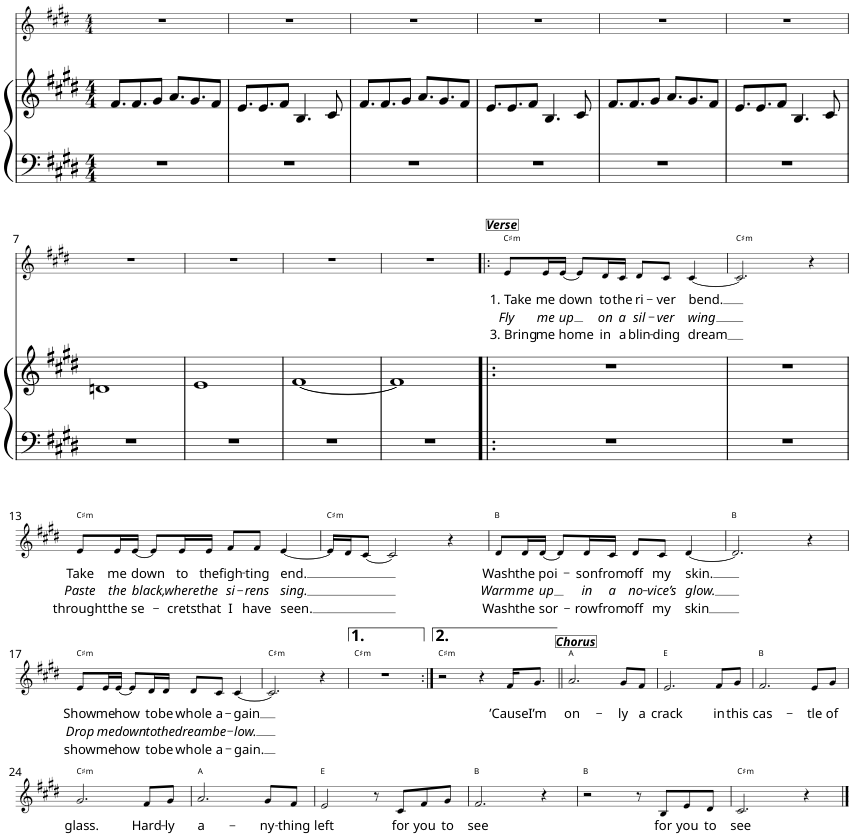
**kern	**kern	**kern	**text	**text	**text	**harte
*part2	*part2	*part1	*part1	*part1	*part1	*part1
*staff3	*staff2	*staff1	*staff1	*staff1	*staff1	*
*I"Piano	*	*I"Voice	*	*	*	*
*I'Pno	*	*	*	*	*	*
*	*	*stria5	*	*	*	*
*clefF4	*clefG2	*clefG2	*	*	*	*
*k[f#c#g#d#]	*k[f#c#g#d#]	*k[f#c#g#d#]	*	*	*	*
*M4/4	*M4/4	*M4/4	*	*	*	*
=1	=1	=1	=1	=1	=1	=1
1r	8.f#/L	1r	.	.	.	.
.	8.f#/	.	.	.	.	.
.	8g#/J	.	.	.	.	.
.	8.a/L	.	.	.	.	.
.	8.g#/	.	.	.	.	.
.	8f#/J	.	.	.	.	.
=2	=2	=2	=2	=2	=2	=2
1r	8.e/L	1r	.	.	.	.
.	8.e/	.	.	.	.	.
.	8f#/J	.	.	.	.	.
.	4.B/	.	.	.	.	.
.	8c#/	.	.	.	.	.
=3	=3	=3	=3	=3	=3	=3
1r	8.f#/L	1r	.	.	.	.
.	8.f#/	.	.	.	.	.
.	8g#/J	.	.	.	.	.
.	8.a/L	.	.	.	.	.
.	8.g#/	.	.	.	.	.
.	8f#/J	.	.	.	.	.
=4	=4	=4	=4	=4	=4	=4
1r	8.e/L	1r	.	.	.	.
.	8.e/	.	.	.	.	.
.	8f#/J	.	.	.	.	.
.	4.B/	.	.	.	.	.
.	8c#/	.	.	.	.	.
=5	=5	=5	=5	=5	=5	=5
1r	8.f#/L	1r	.	.	.	.
.	8.f#/	.	.	.	.	.
.	8g#/J	.	.	.	.	.
.	8.a/L	.	.	.	.	.
.	8.g#/	.	.	.	.	.
.	8f#/J	.	.	.	.	.
=6	=6	=6	=6	=6	=6	=6
1r	8.e/L	1r	.	.	.	.
.	8.e/	.	.	.	.	.
.	8f#/J	.	.	.	.	.
.	4.B/	.	.	.	.	.
.	8c#/	.	.	.	.	.
!!LO:LB:g=z
=7	=7	=7	=7	=7	=7	=7
1r	1dn	1r	.	.	.	.
=8	=8	=8	=8	=8	=8	=8
1r	1e	1r	.	.	.	.
=9	=9	=9	=9	=9	=9	=9
1r	[1f#	1r	.	.	.	.
=10	=10	=10	=10	=10	=10	=10
1r	1f#]	1r	.	.	.	.
=11!|:	=11!|:	=11!|:	=11!|:	=11!|:	=11!|:	=11!|:
!	!	!LO:TX:a:Bi:t=Verse	!	!	!	!
!	!	!	!LO:LY:b	!LO:LY:b	!LO:LY:b	!LO:H:kt=m
1r	1r	8e/L	1. Take	Fly	3. Bring	C#:min
!	!	!	!LO:LY:b	!LO:LY:b	!LO:LY:b	!
.	.	16e/L	me	me	me	.
!	!	!	!LO:LY:b	!LO:LY:b	!LO:LY:b	!
.	.	[16e/JJ	down	up	home	.
.	.	8e/L]	.	.	.	.
!	!	!	!LO:LY:b	!LO:LY:b	!LO:LY:b	!
.	.	16d#/L	to	on	in	.
!	!	!	!LO:LY:b	!LO:LY:b	!LO:LY:b	!
.	.	16c#/JJ	the	a	a	.
!	!	!	!LO:LY:b	!LO:LY:b	!LO:LY:b	!
.	.	8d#/L	ri-	sil-	blin-	.
!	!	!	!LO:LY:b	!LO:LY:b	!LO:LY:b	!
.	.	8c#/J	-ver	-ver	-ding	.
!	!	!	!LO:LY:b	!LO:LY:b	!LO:LY:b	!
.	.	[4c#/	bend.	wing	dream	.
=12	=12	=12	=12	=12	=12	=12
!	!	!	!	!	!	!LO:H:kt=m
1r	1r	2.c#/]	.	.	.	C#:min
.	.	4r	.	.	.	.
!!LO:LB:g=z
=13	=13	=13	=13	=13	=13	=13
!	!	!	!LO:LY:b	!LO:LY:b	!LO:LY:b	!LO:H:kt=m
1r	1r	8e/L	Take	Paste	throught	C#:min
!	!	!	!LO:LY:b	!LO:LY:b	!LO:LY:b	!
.	.	16e/L	me	the	the	.
!	!	!	!LO:LY:b	!LO:LY:b	!LO:LY:b	!
.	.	[16e/JJ	down	black,	se-	.
.	.	8e/L]	.	.	.	.
!	!	!	!LO:LY:b	!LO:LY:b	!LO:LY:b	!
.	.	16e/L	to	where	-crets	.
!	!	!	!LO:LY:b	!LO:LY:b	!LO:LY:b	!
.	.	16e/JJ	the	the	that	.
!	!	!	!LO:LY:b	!LO:LY:b	!LO:LY:b	!
.	.	8f#/L	figh-	si-	I	.
!	!	!	!LO:LY:b	!LO:LY:b	!LO:LY:b	!
.	.	8f#/J	-ting	-rens	have	.
!	!	!	!LO:LY:b	!LO:LY:b	!LO:LY:b	!
.	.	[4e/	end.	sing.	seen.	.
=14	=14	=14	=14	=14	=14	=14
!	!	!	!	!	!	!LO:H:kt=m
1r	1r	16e/LL]	.	.	.	C#:min
.	.	16d#/J	.	.	.	.
.	.	[8c#/J	.	.	.	.
.	.	2c#/]	.	.	.	.
.	.	4r	.	.	.	.
=15	=15	=15	=15	=15	=15	=15
!	!	!	!LO:LY:b	!LO:LY:b	!LO:LY:b	!
1r	1r	8d#/L	Wash	Warm	Wash	B:maj
!	!	!	!LO:LY:b	!LO:LY:b	!LO:LY:b	!
.	.	16d#/L	the	me	the	.
!	!	!	!LO:LY:b	!LO:LY:b	!LO:LY:b	!
.	.	[16d#/JJ	poi-	-up	sor-	.
.	.	8d#/L]	.	.	.	.
!	!	!	!LO:LY:b	!LO:LY:b	!LO:LY:b	!
.	.	16d#/L	-son	in	-row	.
!	!	!	!LO:LY:b	!LO:LY:b	!LO:LY:b	!
.	.	16c#/JJ	from	a	from	.
!	!	!	!LO:LY:b	!LO:LY:b	!LO:LY:b	!
.	.	8d#/L	off	no-	off	.
!	!	!	!LO:LY:b	!LO:LY:b	!LO:LY:b	!
.	.	8c#/J	my	-vice’s	my	.
!	!	!	!LO:LY:b	!LO:LY:b	!LO:LY:b	!
.	.	[4d#/	skin.	glow.	skin	.
=16	=16	=16	=16	=16	=16	=16
1r	1r	2.d#/]	.	.	.	B:maj
.	.	4r	.	.	.	.
!!LO:LB:g=z
=17	=17	=17	=17	=17	=17	=17
!	!	!	!LO:LY:b	!LO:LY:b	!LO:LY:b	!LO:H:kt=m
1r	1r	8e/L	Show	Drop	show	C#:min
!	!	!	!LO:LY:b	!LO:LY:b	!LO:LY:b	!
.	.	16e/L	me	me	me	.
!	!	!	!LO:LY:b	!LO:LY:b	!LO:LY:b	!
.	.	[16e/JJ	how	down	how	.
.	.	8e/L]	.	.	.	.
!	!	!	!LO:LY:b	!LO:LY:b	!LO:LY:b	!
.	.	16d#/L	to	to	to	.
!	!	!	!LO:LY:b	!LO:LY:b	!LO:LY:b	!
.	.	16d#/JJ	be	the	be	.
!	!	!	!LO:LY:b	!LO:LY:b	!LO:LY:b	!
.	.	8d#/L	whole	dream	whole	.
!	!	!	!LO:LY:b	!LO:LY:b	!LO:LY:b	!
.	.	8c#/J	a-	be-	a-	.
!	!	!	!LO:LY:b	!LO:LY:b	!LO:LY:b	!
.	.	[4c#/	-gain	-low.	-gain.	.
=18	=18	=18	=18	=18	=18	=18
!	!	!	!	!	!	!LO:H:kt=m
1r	1r	2.c#/]	.	.	.	C#:min
.	.	4r	.	.	.	.
=19	=19	=19	=19	=19	=19	=19
!	!	!	!	!	!	!LO:H:kt=m
1r	1r	1r	.	.	.	C#:min
=20:|!	=20:|!	=20:|!	=20:|!	=20:|!	=20:|!	=20:|!
!	!	!	!	!	!	!LO:H:kt=m
1r	1r	2r	.	.	.	C#:min
.	.	4r	.	.	.	.
!	!	!	!LO:LY:b	!	!	!
.	.	16f#/KL	’Cause	.	.	.
!	!	!	!LO:LY:b	!	!	!
.	.	8.g#/J	I’m	.	.	.
=21||	=21||	=21||	=21||	=21||	=21||	=21||
!	!	!LO:TX:a:Bi:t=Chorus	!	!	!	!
!	!	!	!LO:LY:b	!	!	!
1r	1r	2.a/	on-	.	.	A:maj
!	!	!	!LO:LY:b	!	!	!
.	.	8g#/L	-ly	.	.	.
!	!	!	!LO:LY:b	!	!	!
.	.	8f#/J	a	.	.	.
=22	=22	=22	=22	=22	=22	=22
!	!	!	!LO:LY:b	!	!	!
1r	1r	2.e/	crack	.	.	E:maj
!	!	!	!LO:LY:b	!	!	!
.	.	8f#/L	in	.	.	.
!	!	!	!LO:LY:b	!	!	!
.	.	8g#/J	this	.	.	.
=23	=23	=23	=23	=23	=23	=23
!	!	!	!LO:LY:b	!	!	!
1r	1r	2.f#/	cas-	.	.	B:maj
!	!	!	!LO:LY:b	!	!	!
.	.	8e/L	-tle	.	.	.
!	!	!	!LO:LY:b	!	!	!
.	.	8g#/J	of	.	.	.
!!LO:LB:g=z
=24	=24	=24	=24	=24	=24	=24
!	!	!	!LO:LY:b	!	!	!LO:H:kt=m
1r	1r	2.g#/	glass.	.	.	C#:min
!	!	!	!LO:LY:b	!	!	!
.	.	8f#/L	Hard-	.	.	.
!	!	!	!LO:LY:b	!	!	!
.	.	8g#/J	-ly	.	.	.
=25	=25	=25	=25	=25	=25	=25
!	!	!	!LO:LY:b	!	!	!
1r	1r	2.a/	a-	.	.	A:maj
!	!	!	!LO:LY:b	!	!	!
.	.	8g#/L	-ny-	.	.	.
!	!	!	!LO:LY:b	!	!	!
.	.	8f#/J	-thing	.	.	.
=26	=26	=26	=26	=26	=26	=26
!	!	!	!LO:LY:b	!	!	!
1r	1r	2e/	left	.	.	E:maj
.	.	8r	.	.	.	.
!	!	!	!LO:LY:b	!	!	!
.	.	8c#/L	for	.	.	.
!	!	!	!LO:LY:b	!	!	!
.	.	8f#/	you	.	.	.
!	!	!	!LO:LY:b	!	!	!
.	.	8g#/J	to	.	.	.
=27	=27	=27	=27	=27	=27	=27
!	!	!	!LO:LY:b	!	!	!
1r	1r	2.f#/	see	.	.	B:maj
.	.	4r	.	.	.	.
=28	=28	=28	=28	=28	=28	=28
1r	1r	2r	.	.	.	B:maj
.	.	8r	.	.	.	.
!	!	!	!LO:LY:b	!	!	!
.	.	8B/L	for	.	.	.
!	!	!	!LO:LY:b	!	!	!
.	.	8e/	you	.	.	.
!	!	!	!LO:LY:b	!	!	!
.	.	8d#/J	to	.	.	.
=29	=29	=29	=29	=29	=29	=29
!	!	!	!LO:LY:b	!	!	!LO:H:kt=m
1r	1r	2.c#/	see	.	.	C#:min
.	.	4r	.	.	.	.
==	==	==	==	==	==	==
*-	*-	*-	*-	*-	*-	*-
